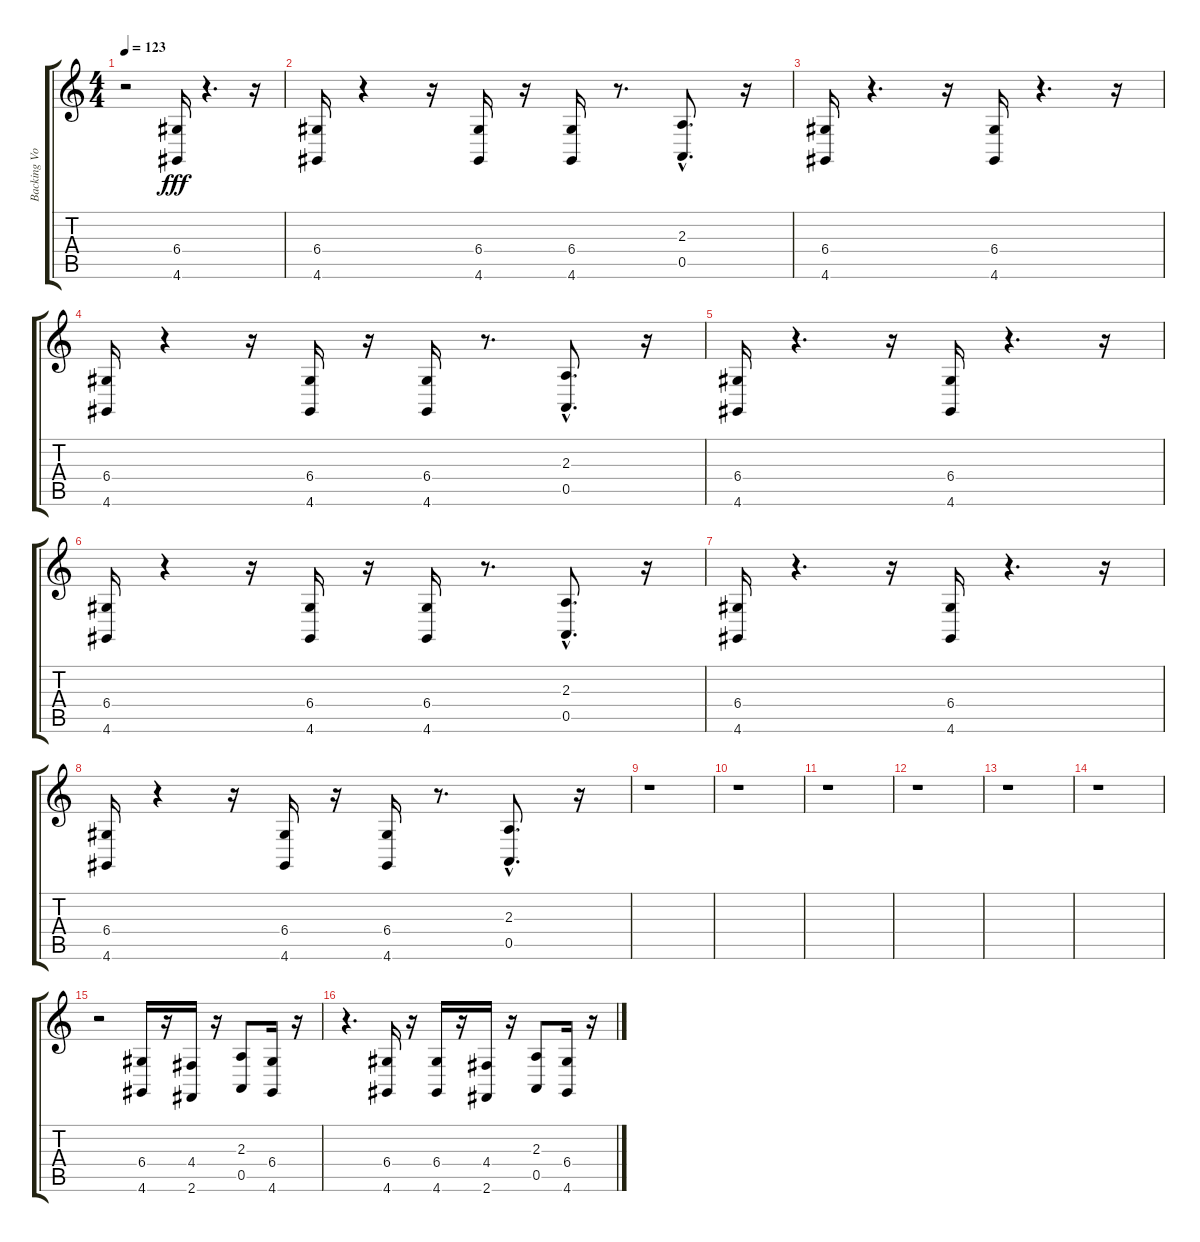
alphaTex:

\track ("Backing Vocals" "Backing Vo") {instrument tenorsax}
\staff {score tabs}
\tuning (E4 B3 G3 D3 A2 E2) {hide}
\ts (4 4)
\tempo 123
\clef g2
\ks c
r.2{dy fff} (6.4 4.6).16 r.4{d} r.16 |
(6.4 4.6).16 r.4 r.16 (6.4 4.6).16 r.16 (6.4 4.6).16 r.8{d} (2.3{hac} 0.5{hac}).8{d} r.16 |
(6.4 4.6).16 r.4{d} r.16 (6.4 4.6).16 r.4{d} r.16 |
(6.4 4.6).16 r.4 r.16 (6.4 4.6).16 r.16 (6.4 4.6).16 r.8{d} (2.3{hac} 0.5{hac}).8{d} r.16 |
(6.4 4.6).16 r.4{d} r.16 (6.4 4.6).16 r.4{d} r.16 |
(6.4 4.6).16 r.4 r.16 (6.4 4.6).16 r.16 (6.4 4.6).16 r.8{d} (2.3{hac} 0.5{hac}).8{d} r.16 |
(6.4 4.6).16 r.4{d} r.16 (6.4 4.6).16 r.4{d} r.16 |
(6.4 4.6).16 r.4 r.16 (6.4 4.6).16 r.16 (6.4 4.6).16 r.8{d} (2.3{hac} 0.5{hac}).8{d} r.16 |
r.1 |
r.1 |
r.1 |
r.1 |
r.1 |
r.1 |
r.2 (6.4 4.6).16 r.16 (4.4 2.6).16 r.16 (2.3 0.5).8 (6.4 4.6).16 r.16 |
r.4{d} (6.4 4.6).16 r.16 (6.4 4.6).16 r.16 (4.4 2.6).16 r.16 (2.3 0.5).8 (6.4 4.6).16 r.16
